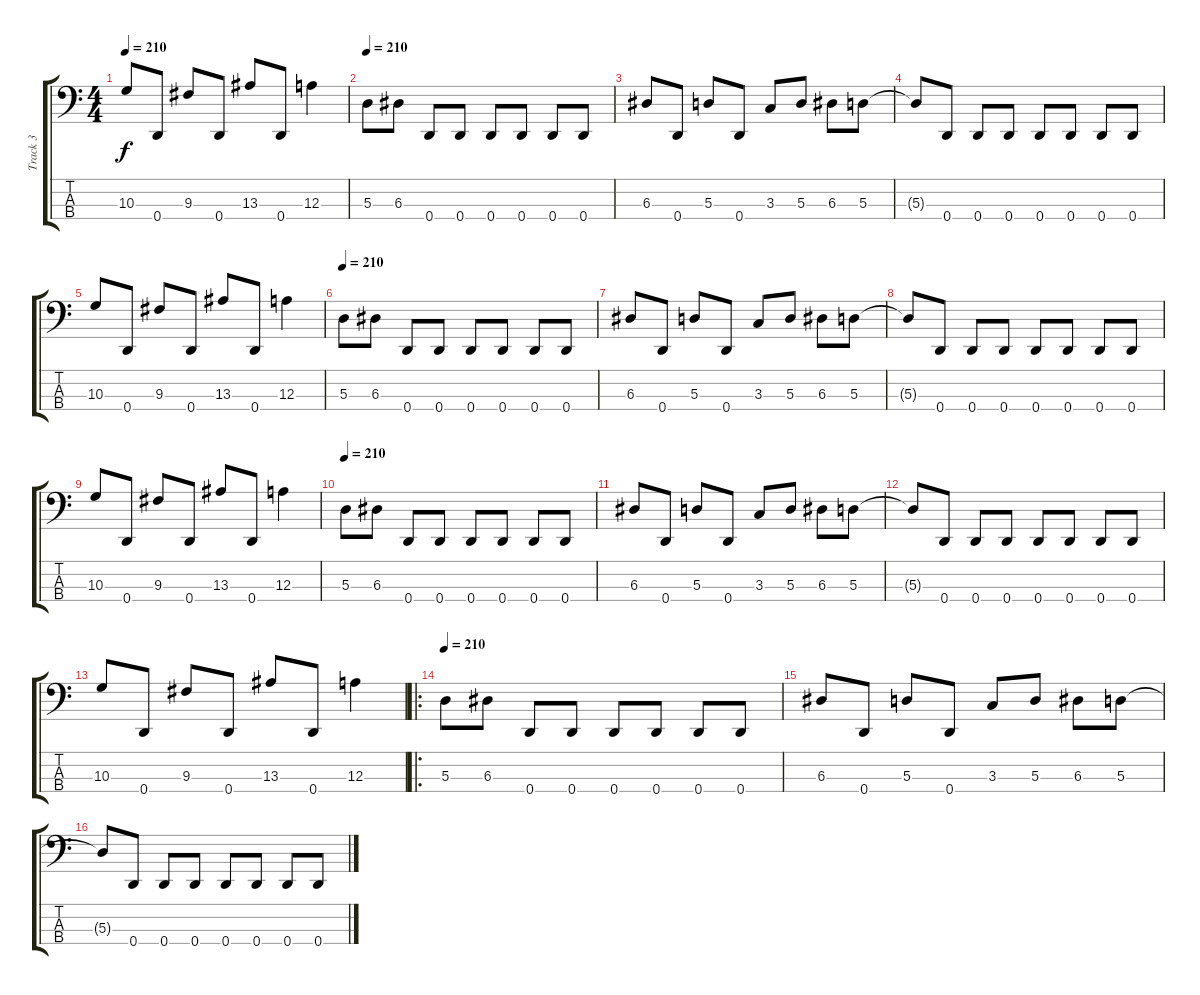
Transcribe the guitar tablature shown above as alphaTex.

\track ("Track 3" "Track 3") {instrument electricbasspick}
\staff {score tabs}
\tuning (G2 D2 A1 D1) {hide}
\ts (4 4)
\tempo 210
\clef f4
\ks c
10.3.8{dy f} 0.4.8 9.3.8 0.4.8 13.3.8 0.4.8 12.3.4 |
\tempo 210
5.3.8 6.3.8 0.4.8 0.4.8 0.4.8 0.4.8 0.4.8 0.4.8 |
6.3.8 0.4.8 5.3.8 0.4.8 3.3.8 5.3.8 6.3.8 5.3.8 |
5.3{t}.8 0.4.8 0.4.8 0.4.8 0.4.8 0.4.8 0.4.8 0.4.8 |
10.3.8 0.4.8 9.3.8 0.4.8 13.3.8 0.4.8 12.3.4 |
\tempo 210
5.3.8 6.3.8 0.4.8 0.4.8 0.4.8 0.4.8 0.4.8 0.4.8 |
6.3.8 0.4.8 5.3.8 0.4.8 3.3.8 5.3.8 6.3.8 5.3.8 |
5.3{t}.8 0.4.8 0.4.8 0.4.8 0.4.8 0.4.8 0.4.8 0.4.8 |
10.3.8 0.4.8 9.3.8 0.4.8 13.3.8 0.4.8 12.3.4 |
\tempo 210
5.3.8 6.3.8 0.4.8 0.4.8 0.4.8 0.4.8 0.4.8 0.4.8 |
6.3.8 0.4.8 5.3.8 0.4.8 3.3.8 5.3.8 6.3.8 5.3.8 |
5.3{t}.8 0.4.8 0.4.8 0.4.8 0.4.8 0.4.8 0.4.8 0.4.8 |
10.3.8 0.4.8 9.3.8 0.4.8 13.3.8 0.4.8 12.3.4 |
\ro
\tempo 210
5.3.8 6.3.8 0.4.8 0.4.8 0.4.8 0.4.8 0.4.8 0.4.8 |
6.3.8 0.4.8 5.3.8 0.4.8 3.3.8 5.3.8 6.3.8 5.3.8 |
5.3{t}.8 0.4.8 0.4.8 0.4.8 0.4.8 0.4.8 0.4.8 0.4.8
